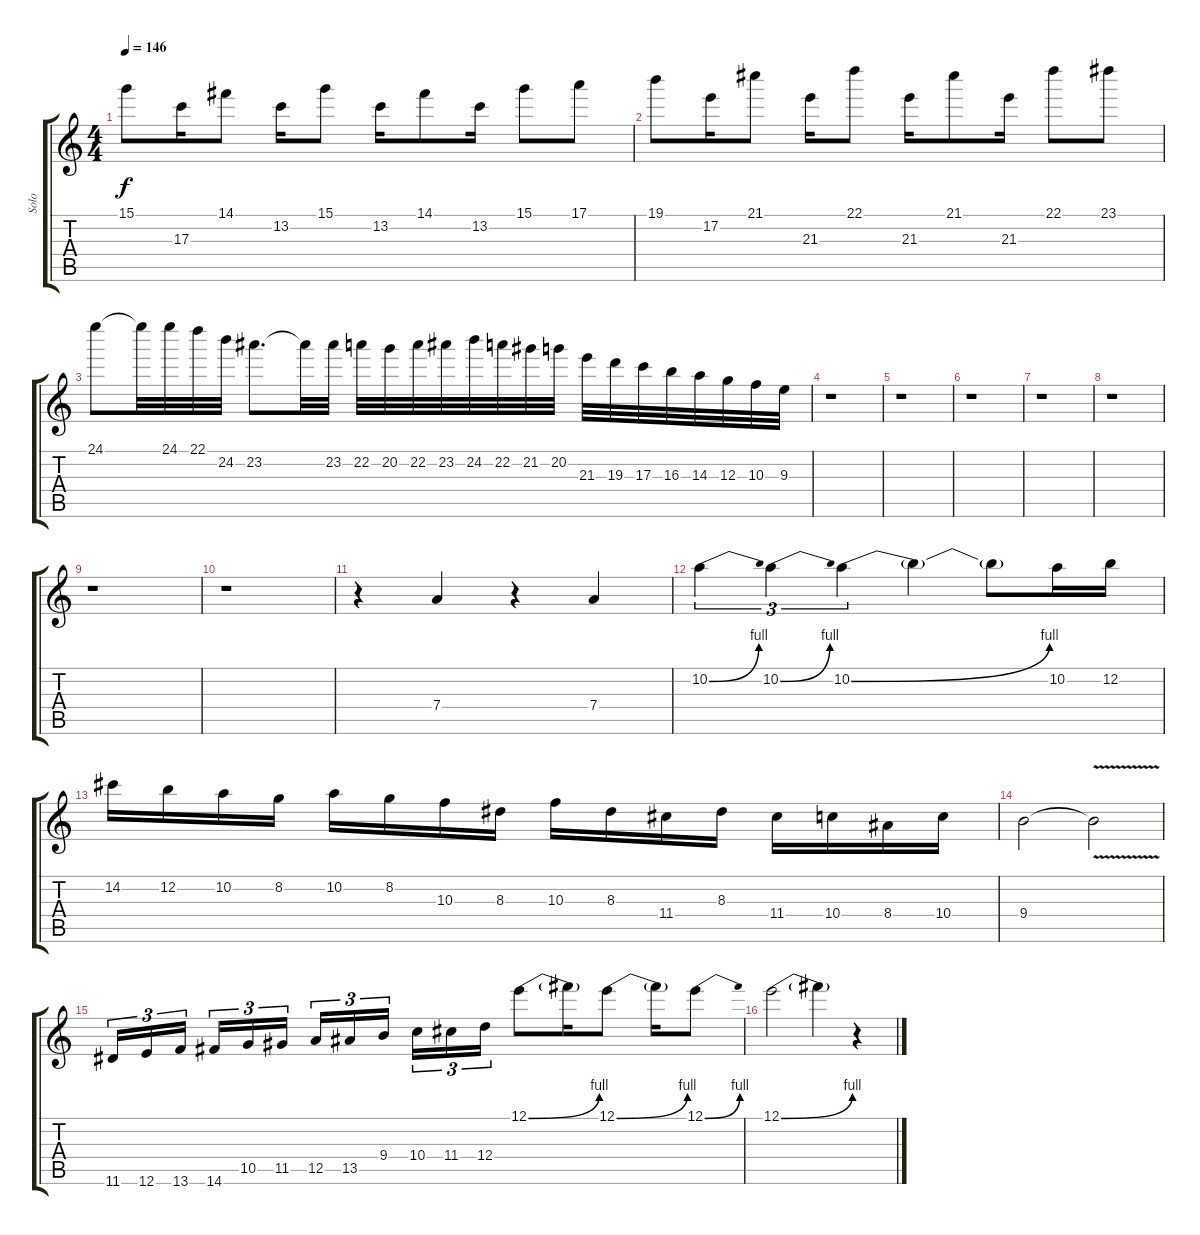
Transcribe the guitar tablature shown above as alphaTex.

\track ("Solo" "Solo") {instrument distortionguitar}
\staff {score tabs}
\tuning (E4 B3 G3 D3 A2 E2) {hide}
\ts (4 4)
\tempo 146
\clef g2
\ks c
15.1.8{dy f} 17.3.16 14.1.8 13.2.16 15.1.8 13.2.16 14.1.8 13.2.16 15.1.8 17.1.8 |
19.1.8 17.2.16 21.1.8 21.3.16 22.1.8 21.3.16 21.1.8 21.3.16 22.1.8 23.1.8 |
24.1.8 24.1{t}.32 24.1.32 22.1.32 24.2.32 23.2.8{d} 23.2{t}.32 23.2.32 22.2.32 20.2.32 22.2.32 23.2.32 24.2.32 22.2.32 21.2.32 20.2.32 21.3.32 19.3.32 17.3.32 16.3.32 14.3.32 12.3.32 10.3.32 9.3.32 |
r.1 |
r.1 |
r.1 |
r.1 |
r.1 |
r.1 |
r.1 |
r.4 7.4.4 r.4 7.4.4 |
10.2{be (bend 0 0 60 4)}.4{tu (3 2)} 10.2{be (bend 0 0 60 4)}.4{tu (3 2)} 10.2{be (bend 0 0 60 4)}.4{tu (3 2)} 10.2{t}.4 10.2{t}.8 10.2.16 12.2.16 |
14.2.16 12.2.16 10.2.16 8.2.16 10.2.16 8.2.16 10.3.16 8.3.16 10.3.16 8.3.16 11.4.16 8.3.16 11.4.16 10.4.16 8.4.16 10.4.16 |
9.4.2 9.4{v t}.2 |
11.6.16{tu (3 2)} 12.6.16{tu (3 2)} 13.6.16{tu (3 2) beam splitsecondary} 14.6.16{tu (3 2)} 10.5.16{tu (3 2)} 11.5.16{tu (3 2)} 12.5.16{tu (3 2)} 13.5.16{tu (3 2)} 9.4.16{tu (3 2) beam splitsecondary} 10.4.16{tu (3 2)} 11.4.16{tu (3 2)} 12.4.16{tu (3 2)} 12.1{be (bend 0 0 60 4)}.8 12.1{t}.16 12.1{be (bend 0 0 60 4)}.8 12.1{t}.16 12.1{be (bend 0 0 60 4)}.8 |
12.1{be (bend 0 0 60 4)}.2 12.1{t}.4 r.4
